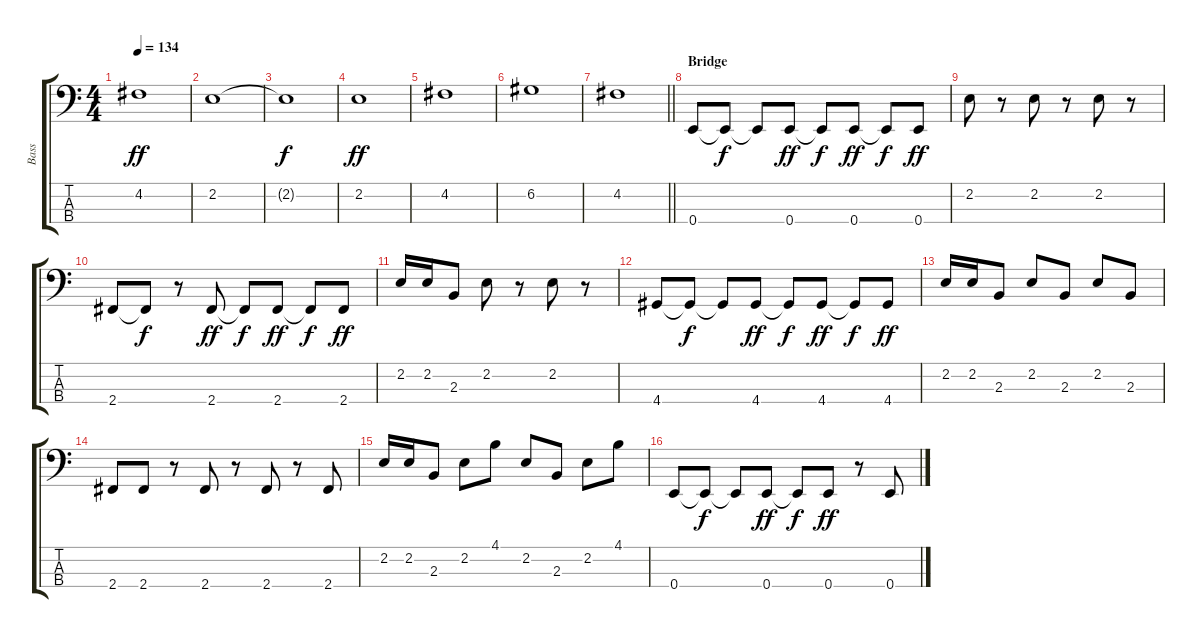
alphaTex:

\track ("Bass" "Bass") {instrument electricbassfinger}
\staff {score tabs}
\tuning (G2 D2 A1 E1) {hide}
\ts (4 4)
\tempo 134
\clef f4
\ks c
4.2.1{dy ff} |
2.2.1 |
2.2{t}.1{dy f} |
2.2.1{dy ff} |
4.2.1 |
6.2.1 |
\barLineRight lightlight
4.2.1 |
\section ("" "Bridge")
0.4.8 0.4{t}.8{dy f} 0.4{t}.8 0.4.8{dy ff} 0.4{t}.8{dy f} 0.4.8{dy ff} 0.4{t}.8{dy f} 0.4.8{dy ff} |
2.2.8 r.8 2.2.8 r.8 2.2.8 r.8 |
2.4.8 2.4{t}.8{dy f} r.8 2.4.8{dy ff} 2.4{t}.8{dy f} 2.4.8{dy ff} 2.4{t}.8{dy f} 2.4.8{dy ff} |
2.2.16 2.2.16 2.3.8 2.2.8 r.8 2.2.8 r.8 |
4.4.8 4.4{t}.8{dy f} 4.4{t}.8 4.4.8{dy ff} 4.4{t}.8{dy f} 4.4.8{dy ff} 4.4{t}.8{dy f} 4.4.8{dy ff} |
2.2.16 2.2.16 2.3.8 2.2.8 2.3.8 2.2.8 2.3.8 |
2.4.8 2.4.8 r.8 2.4.8 r.8 2.4.8 r.8 2.4.8 |
2.2.16 2.2.16 2.3.8 2.2.8 4.1.8 2.2.8 2.3.8 2.2.8 4.1.8 |
0.4.8 0.4{t}.8{dy f} 0.4{t}.8 0.4.8{dy ff} 0.4{t}.8{dy f} 0.4.8{dy ff} r.8 0.4.8
